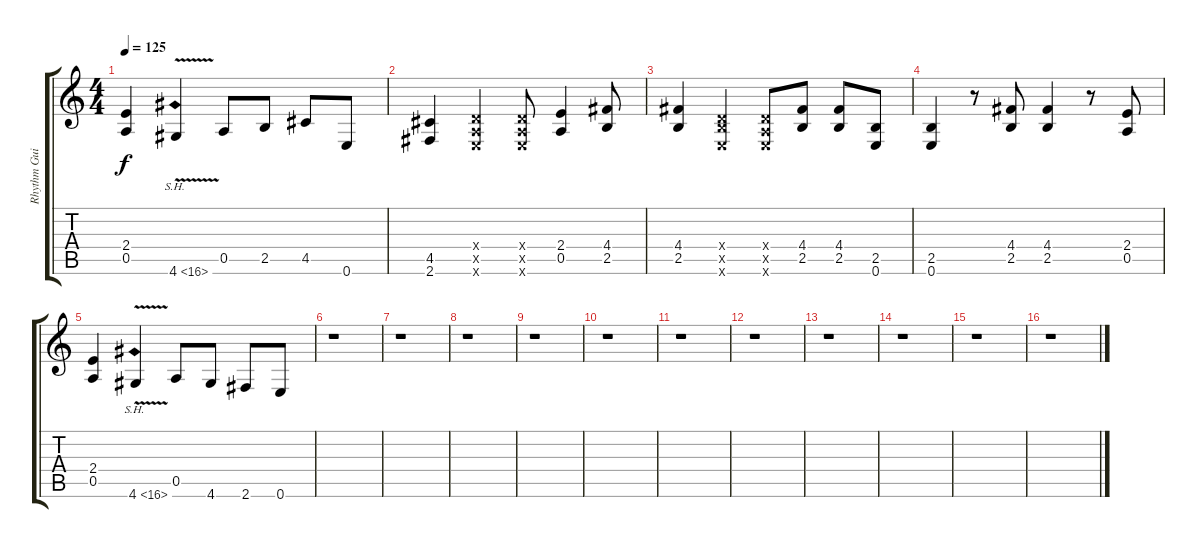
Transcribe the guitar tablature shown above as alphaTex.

\track ("Rhythm Guitar" "Rhythm Gui") {instrument distortionguitar}
\staff {score tabs}
\tuning (E4 B3 G3 D3 A2 E2) {hide}
\ts (4 4)
\tempo 125
\clef g2
\ks c
(2.4 0.5).4{dy f} 4.6{sh 12 v}.4 0.5.8 2.5.8 4.5.8 0.6.8 |
(4.5 2.6).4 (0.4{x} 0.5{x} 0.6{x}).4 (0.4{x} 0.5{x} 0.6{x}).8 (2.4 0.5).4 (4.4 2.5).8 |
(4.4 2.5).4 (0.4{x} 2.5{x} 0.6{x}).4 (0.4{x} 0.5{x} 0.6{x}).8 (4.4 2.5).8 (4.4 2.5).8 (2.5 0.6).8 |
(2.5 0.6).4 r.8 (4.4 2.5).8 (4.4 2.5).4 r.8 (2.4 0.5).8 |
(2.4 0.5).4 4.6{sh 12 v}.4 0.5.8 4.6.8 2.6.8 0.6.8 |
r.1 |
r.1 |
r.1 |
r.1 |
r.1 |
r.1 |
r.1 |
r.1 |
r.1 |
r.1 |
r.1
